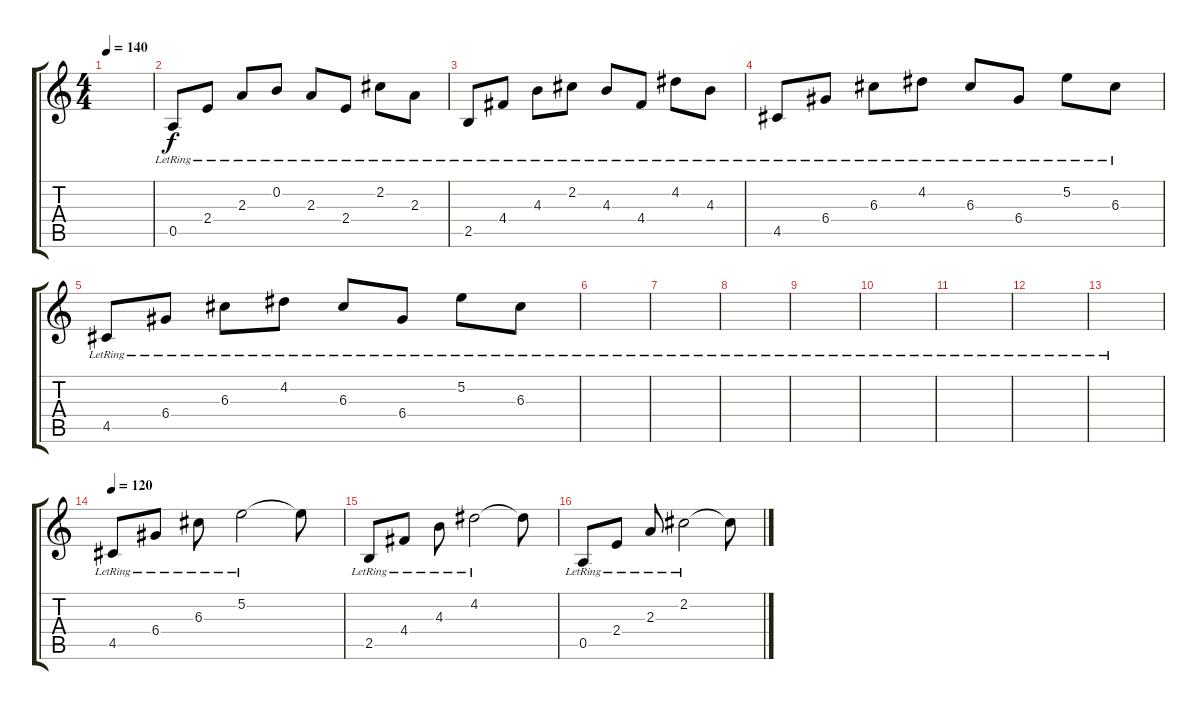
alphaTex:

\track "" {instrument electricguitarclean}
\staff {score tabs}
\tuning (E4 B3 G3 D3 A2 E2) {hide}
\ts (4 4)
\tempo 140
\clef g2
\ks c
|
0.5{lr}.8 2.4{lr}.8 2.3{lr}.8 0.2{lr}.8 2.3{lr}.8 2.4{lr}.8 2.2{lr}.8 2.3{lr}.8 |
2.5{lr}.8 4.4{lr}.8 4.3{lr}.8 2.2{lr}.8 4.3{lr}.8 4.4{lr}.8 4.2{lr}.8 4.3{lr}.8 |
4.5{lr}.8 6.4{lr}.8 6.3{lr}.8 4.2{lr}.8 6.3{lr}.8 6.4{lr}.8 5.2{lr}.8 6.3{lr}.8 |
4.5{lr}.8 6.4{lr}.8 6.3{lr}.8 4.2{lr}.8 6.3{lr}.8 6.4{lr}.8 5.2{lr}.8 6.3{lr}.8 |
|
|
|
|
|
|
|
|
\tempo 120
4.5{lr}.8 6.4{lr}.8 6.3{lr}.8 5.2{lr}.2 5.2{t}.8 |
2.5{lr}.8 4.4{lr}.8 4.3{lr}.8 4.2{lr}.2 4.2{t}.8 |
0.5{lr}.8 2.4{lr}.8 2.3{lr}.8 2.2{lr}.2 2.2{t}.8
